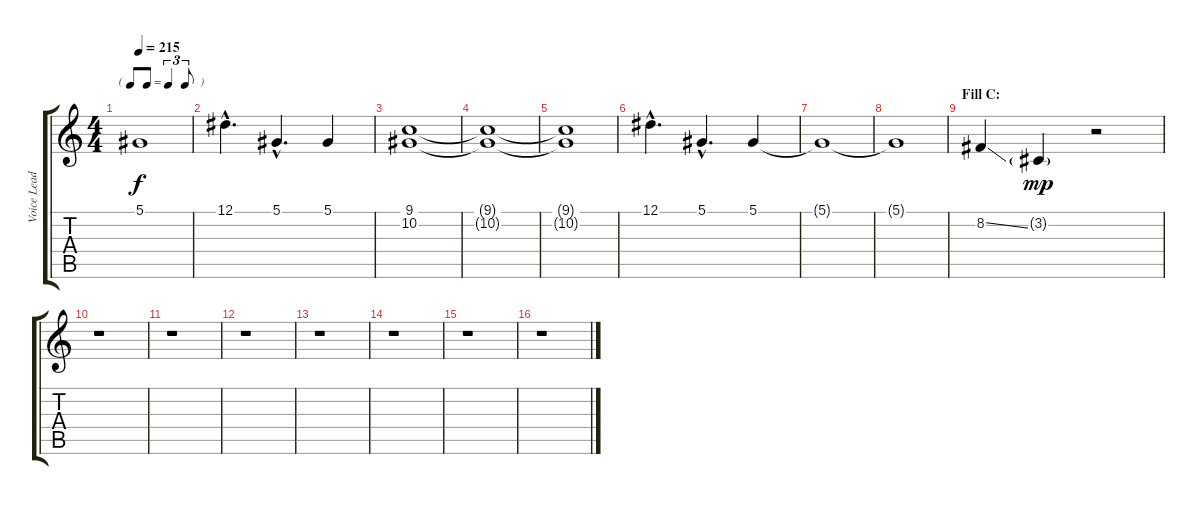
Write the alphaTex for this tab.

\track ("Voice Lead" "Voice Lead") {instrument cello}
\staff {score tabs}
\tuning (Eb4 Bb3 Gb3 Db3 Ab2 Eb2) {hide}
\ts (4 4)
\tf triplet8th
\tempo 215
\clef g2
\ks c
5.1{t}.1{dy f} |
12.1{hac}.4{d} 5.1{hac}.4{d} 5.1.4 |
(9.1 10.2).1 |
(9.1{t} 10.2{t}).1 |
(9.1{t} 10.2{t}).1 |
12.1{hac}.4{d} 5.1{hac}.4{d} 5.1.4 |
5.1{t}.1 |
5.1{t}.1 |
\section ("" "Fill C:")
8.2{ss}.4 3.2{g}.4{dy mp} r.2 |
r.1 |
r.1 |
r.1 |
r.1 |
r.1 |
r.1 |
r.1
